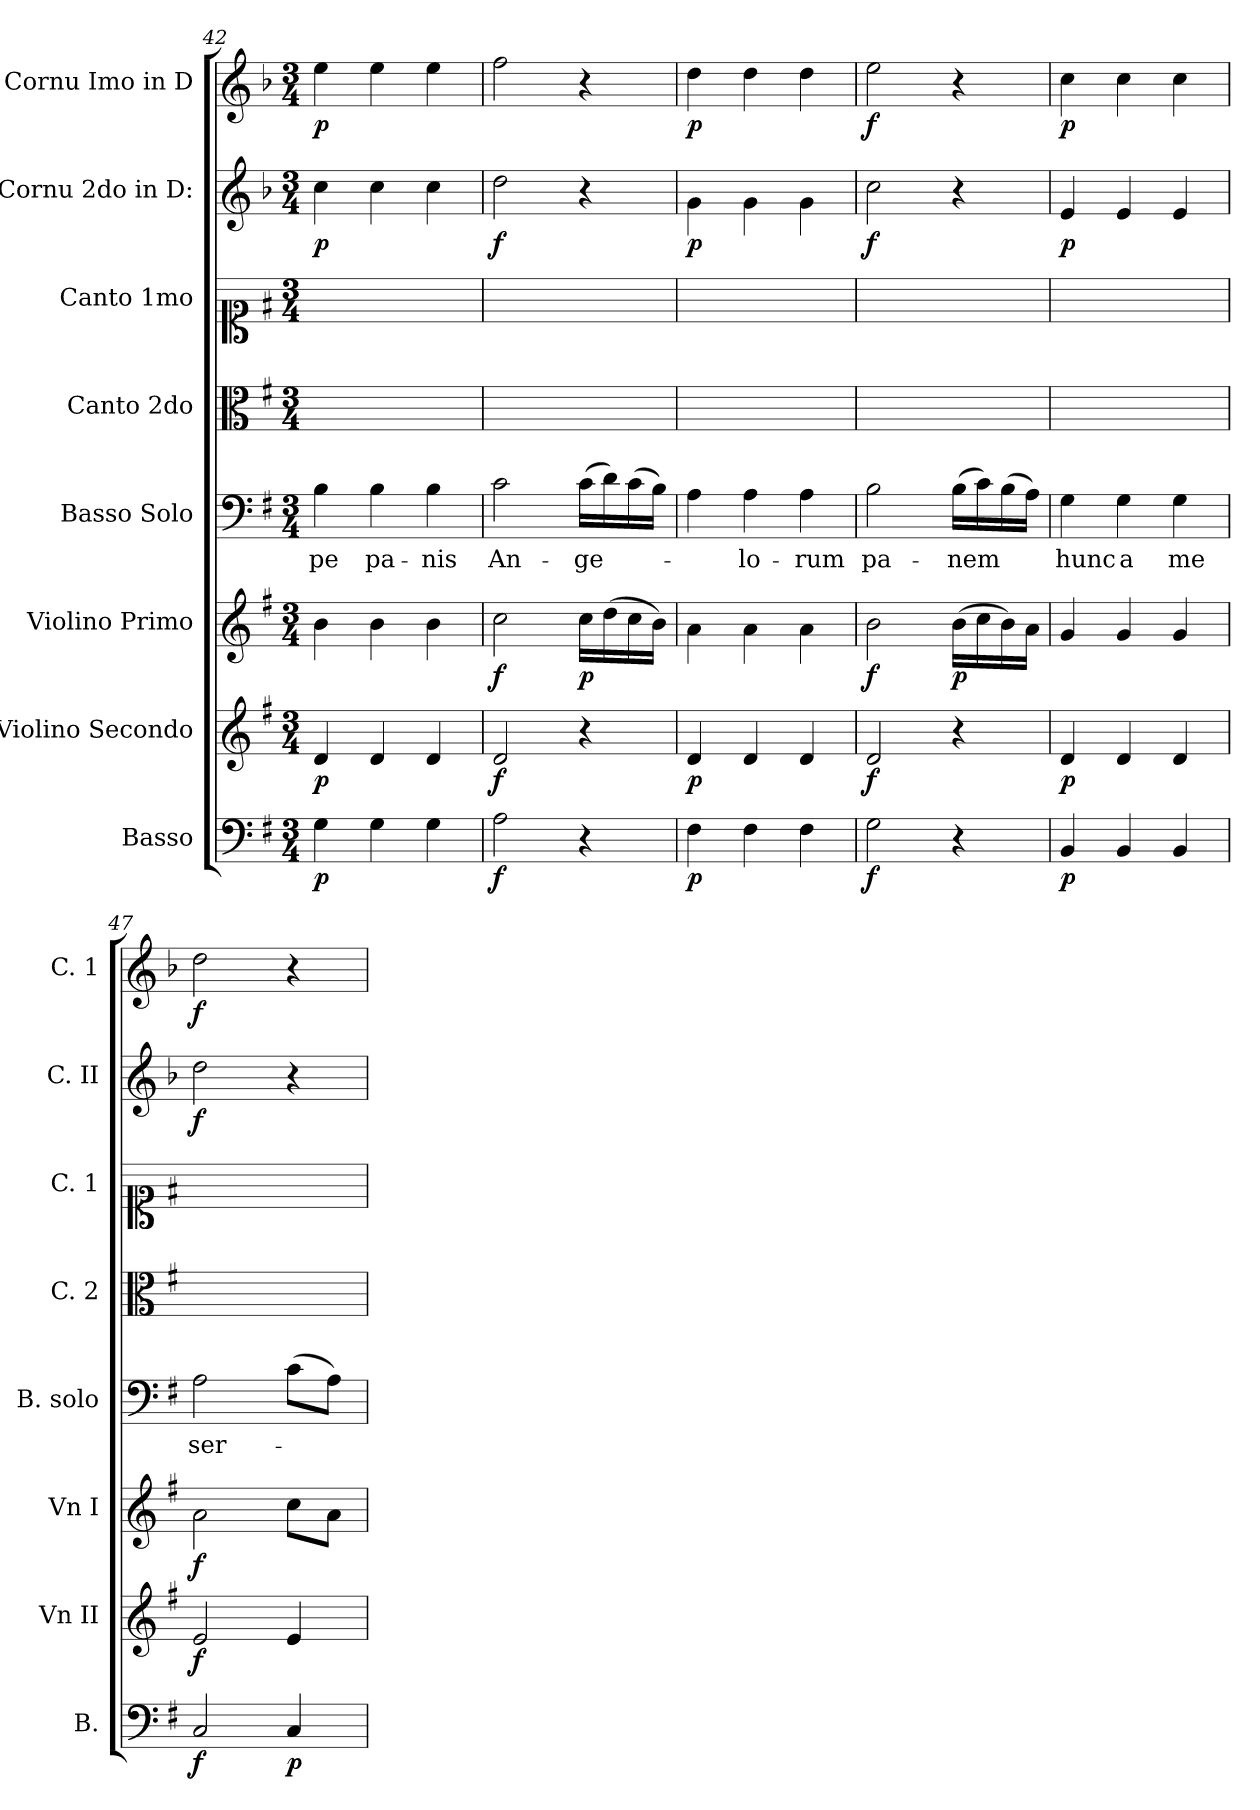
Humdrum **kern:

**kern	**dynam	**kern	**dynam	**kern	**dynam	**kern	**text	**kern	**kern	**kern	**dynam	**kern	**dynam
*part8	*part8	*part7	*part7	*part6	*part6	*part5	*part5	*part4	*part3	*part2	*part2	*part1	*part1
*staff8	*staff8	*staff7	*staff7	*staff6	*staff6	*staff5	*staff5	*staff4	*staff3	*staff2	*staff2	*staff1	*staff1
*I"Basso	*	*I"Violino Secondo	*	*I"Violino Primo	*	*I"Basso Solo	*	*I"Canto 2do	*I"Canto 1mo	*I"Cornu 2do in D:	*	*I"Cornu Imo in D	*
*I'B.	*	*I'Vn II	*	*I'Vn I	*	*I'B. solo	*	*I'C. 2	*I'C. 1	*I'C. II	*	*I'C. 1	*
*clefF4	*	*clefG2	*	*clefG2	*	*clefF4	*	*clefC3	*clefC1	*clefG2	*	*clefG2	*
*	*	*	*	*	*	*	*	*	*	*ITrd-1c-2	*	*ITrd-1c-2	*
*k[f#]	*	*k[f#]	*	*k[f#]	*	*k[f#]	*	*k[f#]	*k[f#]	*k[f#]	*	*k[f#]	*
*G:	*	*G:	*	*G:	*	*G:	*	*G:	*G:	*G:	*	*G:	*
*M3/4	*	*M3/4	*	*M3/4	*	*M3/4	*	*M3/4	*M3/4	*M3/4	*	*M3/4	*
=42	=42	=42	=42	=42	=42	=42	=42	=42	=42	=42	=42	=42	=42
4G\	p	4d/	p	4b\	.	4B\	-pe	2.ryy	2.ryy	4dd\	p	4ff#\	p
4G\	.	4d/	.	4b\	.	4B\	pa-	.	.	4dd\	.	4ff#\	.
4G\	.	4d/	.	4b\	.	4B\	-nis	.	.	4dd\	.	4ff#\	.
=43	=43	=43	=43	=43	=43	=43	=43	=43	=43	=43	=43	=43	=43
2A\	f	2d/	f	2cc\	f	2c\	An-	2.ryy	2.ryy	2ee\	f	2gg\	.
4r	.	4r	.	16cc\LL	p	(16c\LL	-ge-	.	.	4r	.	4r	.
.	.	.	.	(16dd\	.	16d\)	.	.	.	.	.	.	.
.	.	.	.	16cc\	.	(16c\	.	.	.	.	.	.	.
.	.	.	.	16b\JJ)	.	16B\JJ)	.	.	.	.	.	.	.
=44	=44	=44	=44	=44	=44	=44	=44	=44	=44	=44	=44	=44	=44
4F#\	p	4d/	p	4a\	.	4A\	.	2.ryy	2.ryy	4a\	p	4ee\	p
4F#\	.	4d/	.	4a\	.	4A\	-lo-	.	.	4a\	.	4ee\	.
4F#\	.	4d/	.	4a\	.	4A\	-rum	.	.	4a\	.	4ee\	.
=45	=45	=45	=45	=45	=45	=45	=45	=45	=45	=45	=45	=45	=45
2G\	f	2d/	f	2b\	f	2B\	pa-	2.ryy	2.ryy	2dd\	f	2ff#\	f
4r	.	4r	.	(16b\LL	p	(16B\LL	-nem	.	.	4r	.	4r	.
.	.	.	.	16cc\	.	16c\)	.	.	.	.	.	.	.
.	.	.	.	16b\)	.	(16B\	.	.	.	.	.	.	.
.	.	.	.	16a\JJ	.	16A\JJ)	.	.	.	.	.	.	.
=46	=46	=46	=46	=46	=46	=46	=46	=46	=46	=46	=46	=46	=46
4BB/	p	4d/	p	4g/	.	4G\	hunc	2.ryy	2.ryy	4f#/	p	4dd\	p
4BB/	.	4d/	.	4g/	.	4G\	a	.	.	4f#/	.	4dd\	.
4BB/	.	4d/	.	4g/	.	4G\	me	.	.	4f#/	.	4dd\	.
=47	=47	=47	=47	=47	=47	=47	=47	=47	=47	=47	=47	=47	=47
2C/	f	2e/	f	2a\	f	2A\	ser-	2.ryy	2.ryy	2ee\	f	2ee\	f
4C/	p	4e/	.	8cc\L	.	(8c\L	.	.	.	4r	.	4r	.
.	.	.	.	8a\J	.	8A\J)	.	.	.	.	.	.	.
=	=	=	=	=	=	=	=	=	=	=	=	=	=
*-	*-	*-	*-	*-	*-	*-	*-	*-	*-	*-	*-	*-	*-
